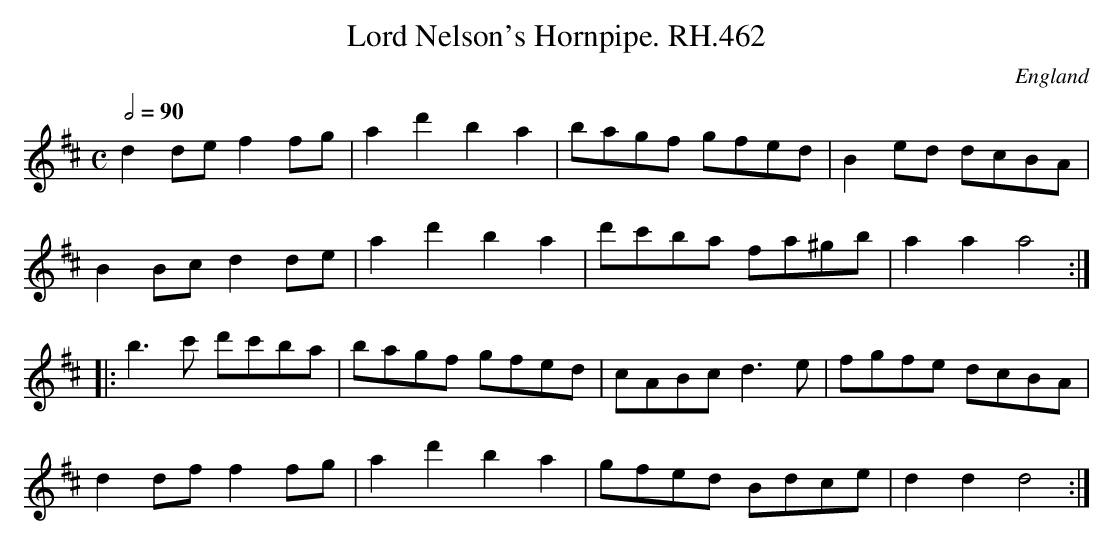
X:1
T:Lord Nelson's Hornpipe. RH.462
O:England
M:C
L:1/8
Q:2/4=90
K:D major
d2de f2fg|a2d'2 b2a2|bagf gfed|B2ed dcBA|!
B2Bc d2de|a2d'2 b2a2|d'c'ba fa^gb|a2a2 a4:|!
|:b3c' d'c'ba|bagf gfed|cABc d3e|fgfe dcBA|!
d2df f2fg|a2d'2 b2a2|gfed Bdce|d2d2 d4:|
